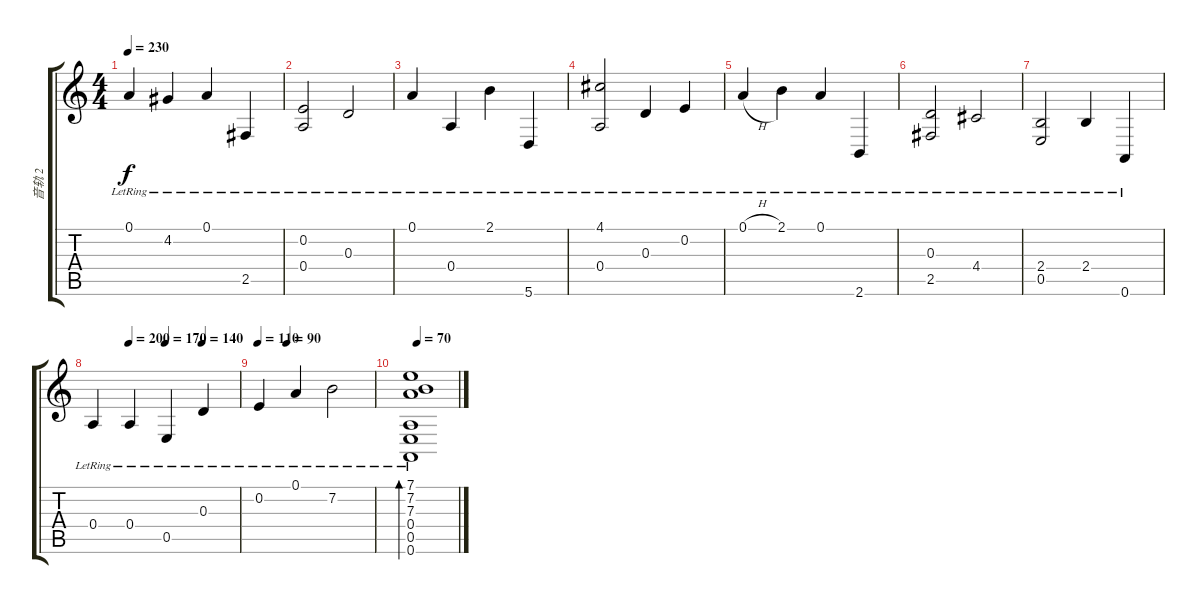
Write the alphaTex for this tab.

\track ("音轨 2" "音轨 2") {instrument stringensemble1}
\staff {score tabs}
\tuning (A4 E4 D4 A3 E3 A2) {hide}
\ts (4 4)
\tempo 230
\clef g2
\ks c
0.1{lr}.4{dy f} 4.2{lr}.4 0.1{lr}.4 2.5{lr}.4 |
(0.2{lr} 0.4{lr}).2 0.3{lr}.2 |
0.1{lr}.4 0.4{lr}.4 2.1{lr}.4 5.6{lr}.4 |
(4.1{lr} 0.4{lr}).2 0.3{lr}.4 0.2{lr}.4 |
0.1{h lr}.4 2.1{lr}.4 0.1{lr}.4 2.6{lr}.4 |
(0.3{lr} 2.5{lr}).2 4.4{lr}.2 |
(2.4{lr} 0.5{lr}).2 2.4{lr}.4 0.6{lr}.4 |
\tempo (200 0.25)
\tempo (170 0.5)
\tempo (140 0.75)
0.4{lr}.4 0.4{lr}.4 0.5{lr}.4 0.3{lr}.4 |
\tempo 110
\tempo (90 0.25)
0.2{lr}.4 0.1{lr}.4 7.2{lr}.2 |
\tempo 70
(7.1 7.2 7.3 0.4 0.5 0.6{lr}).1{bd 120}
